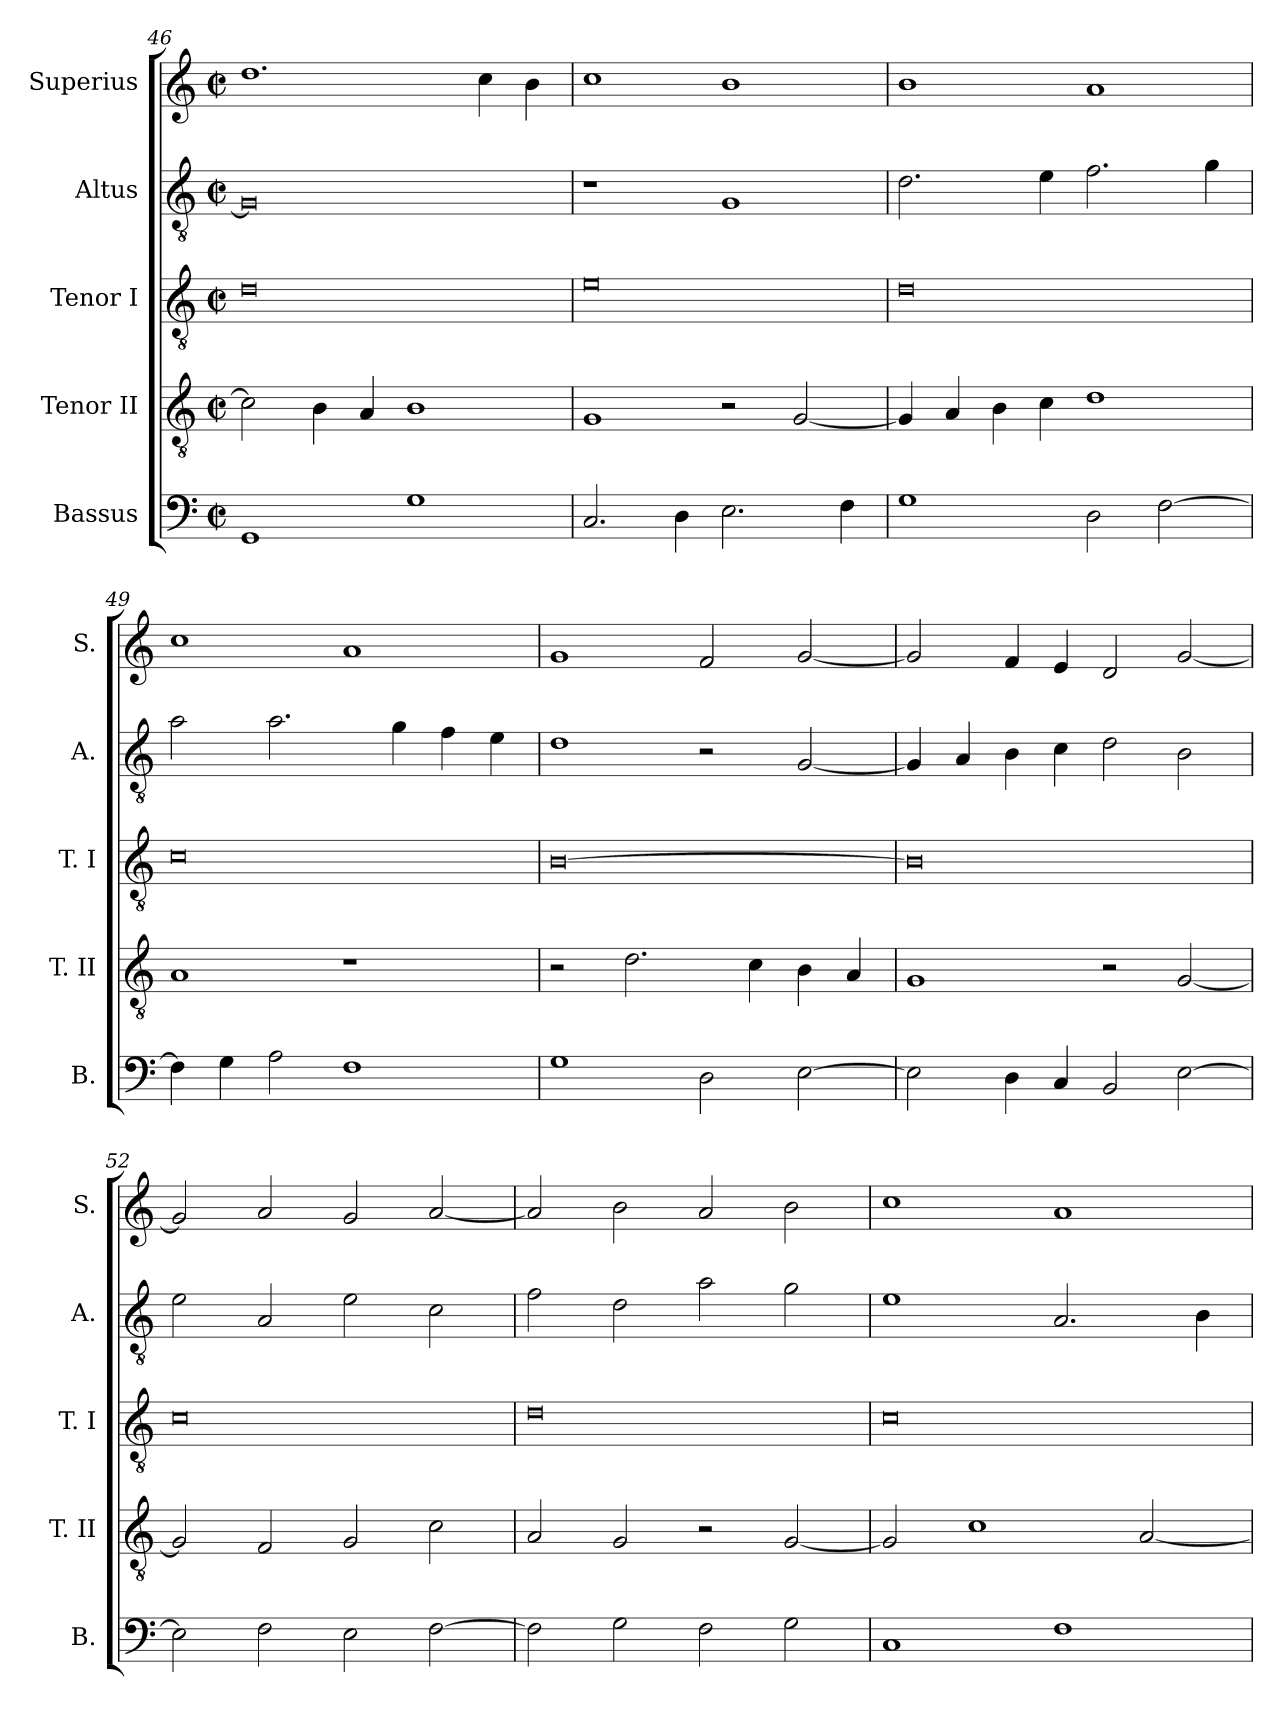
**kern	**kern	**kern	**kern	**kern
*part5	*part4	*part3	*part2	*part1
*staff5	*staff4	*staff3	*staff2	*staff1
*I"Bassus	*I"Tenor II	*I"Tenor I	*I"Altus	*I"Superius
*I'B.	*I'T. II	*I'T. I	*I'A.	*I'S.
!!LO:PB:g=z
*clefF4	*clefGv2	*clefGv2	*clefGv2	*clefG2
*	*ITrd7c12	*ITrd7c12	*ITrd7c12	*
*k[]	*k[]	*k[]	*k[]	*k[]
*C:	*C:	*C:	*C:	*C:
*M2/2	*M2/2	*M2/2	*M2/2	*M2/2
*met(c|)	*met(c|)	*met(c|)	*met(c|)	*met(c|)
=46	=46	=46	=46	=46
1GGi	2Ci\]	0Di	0GGi]	1.ddi
.	4BBi\	.	.	.
.	4AAi/	.	.	.
1Gi	1BBi	.	.	.
.	.	.	.	4cci\
.	.	.	.	4bi\
=47	=47	=47	=47	=47
2.Ci/	1GGi	0Ei	1r	1cci
4Di\	.	.	.	.
2.Ei\	2r	.	1GGi	1bi
.	[<2GGi/	.	.	.
4Fi\	.	.	.	.
=48	=48	=48	=48	=48
1Gi	4GGi/]	0Di	2.Di\	1bi
.	4AAi/	.	.	.
.	4BBi\	.	.	.
.	4Ci\	.	4Ei\	.
2Di\	1Di	.	2.Fi\	1ai
[>2Fi\	.	.	.	.
.	.	.	4Gi\	.
=49	=49	=49	=49	=49
4Fi\]	1AAi	0Ci	2Ai\	1cci
4Gi\	.	.	.	.
2Ai\	.	.	2.Ai\	.
1Fi	1r	.	.	1ai
.	.	.	4Gi\	.
.	.	.	4Fi\	.
.	.	.	4Ei\	.
=50	=50	=50	=50	=50
1Gi	2r	[>0BBi	1Di	1gi
.	2.Di\	.	.	.
2Di\	.	.	2r	2fi/
.	4Ci\	.	.	.
[>2Ei\	4BBi\	.	[<2GGi/	[<2gi/
.	4AAi/	.	.	.
!!LO:LB:g=z
=51	=51	=51	=51	=51
2Ei\]	1GGi	0BBi]	4GGi/]	2gi/]
.	.	.	4AAi/	.
4Di\	.	.	4BBi\	4fi/
4Ci/	.	.	4Ci\	4ei/
2BBi/	2r	.	2Di\	2di/
[>2Ei\	[<2GGi/	.	2BBi\	[<2gi/
=52	=52	=52	=52	=52
2Ei\]	2GGi/]	0Ci	2Ei\	2gi/]
2Fi\	2FFi/	.	2AAi/	2ai/
2Ei\	2GGi/	.	2Ei\	2gi/
[>2Fi\	2Ci\	.	2Ci\	[<2ai/
=53	=53	=53	=53	=53
2Fi\]	2AAi/	0Di	2Fi\	2ai/]
2Gi\	2GGi/	.	2Di\	2bi\
2Fi\	2r	.	2Ai\	2ai/
2Gi\	[<2GGi/	.	2Gi\	2bi\
=54	=54	=54	=54	=54
1Ci	2GGi/]	0Ci	1Ei	1cci
.	1Ci	.	.	.
1Fi	.	.	2.AAi/	1ai
.	[<2AAi/	.	.	.
.	.	.	4BBi\	.
=	=	=	=	=
*-	*-	*-	*-	*-
